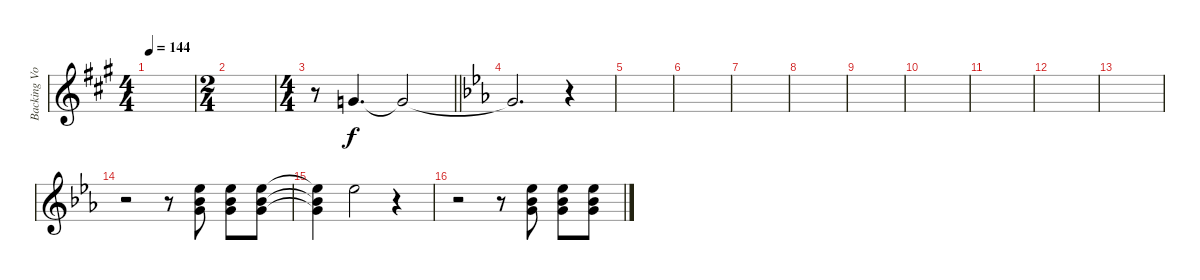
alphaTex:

\track ("Backing Vocals 3" "Backing Vo") {instrument lead6voice}
\staff {score}
\tuning (E4 B3 G3 D3 A2 E2) {hide}
\ts (4 4)
\tempo 144
\clef g2
\ks a
|
\ts (2 4)
|
\ts (4 4)
\barLineRight lightlight
r.8 3.1.4{d} 3.1{t}.2 |
\ks eb
3.1{t}.2{d} r.4 |
|
|
|
|
|
|
|
|
|
r.2 r.8 (3.1 11.2 20.3).8 (11.1 11.2 12.3).8 (3.1 11.2 20.3).8 |
(3.1{t} 11.2{t} 20.3{t}).4 11.1.2 r.4 |
r.2 r.8 (3.1 11.2 20.3).8 (6.1 8.2 20.3).8 (3.1 11.2 20.3).8
